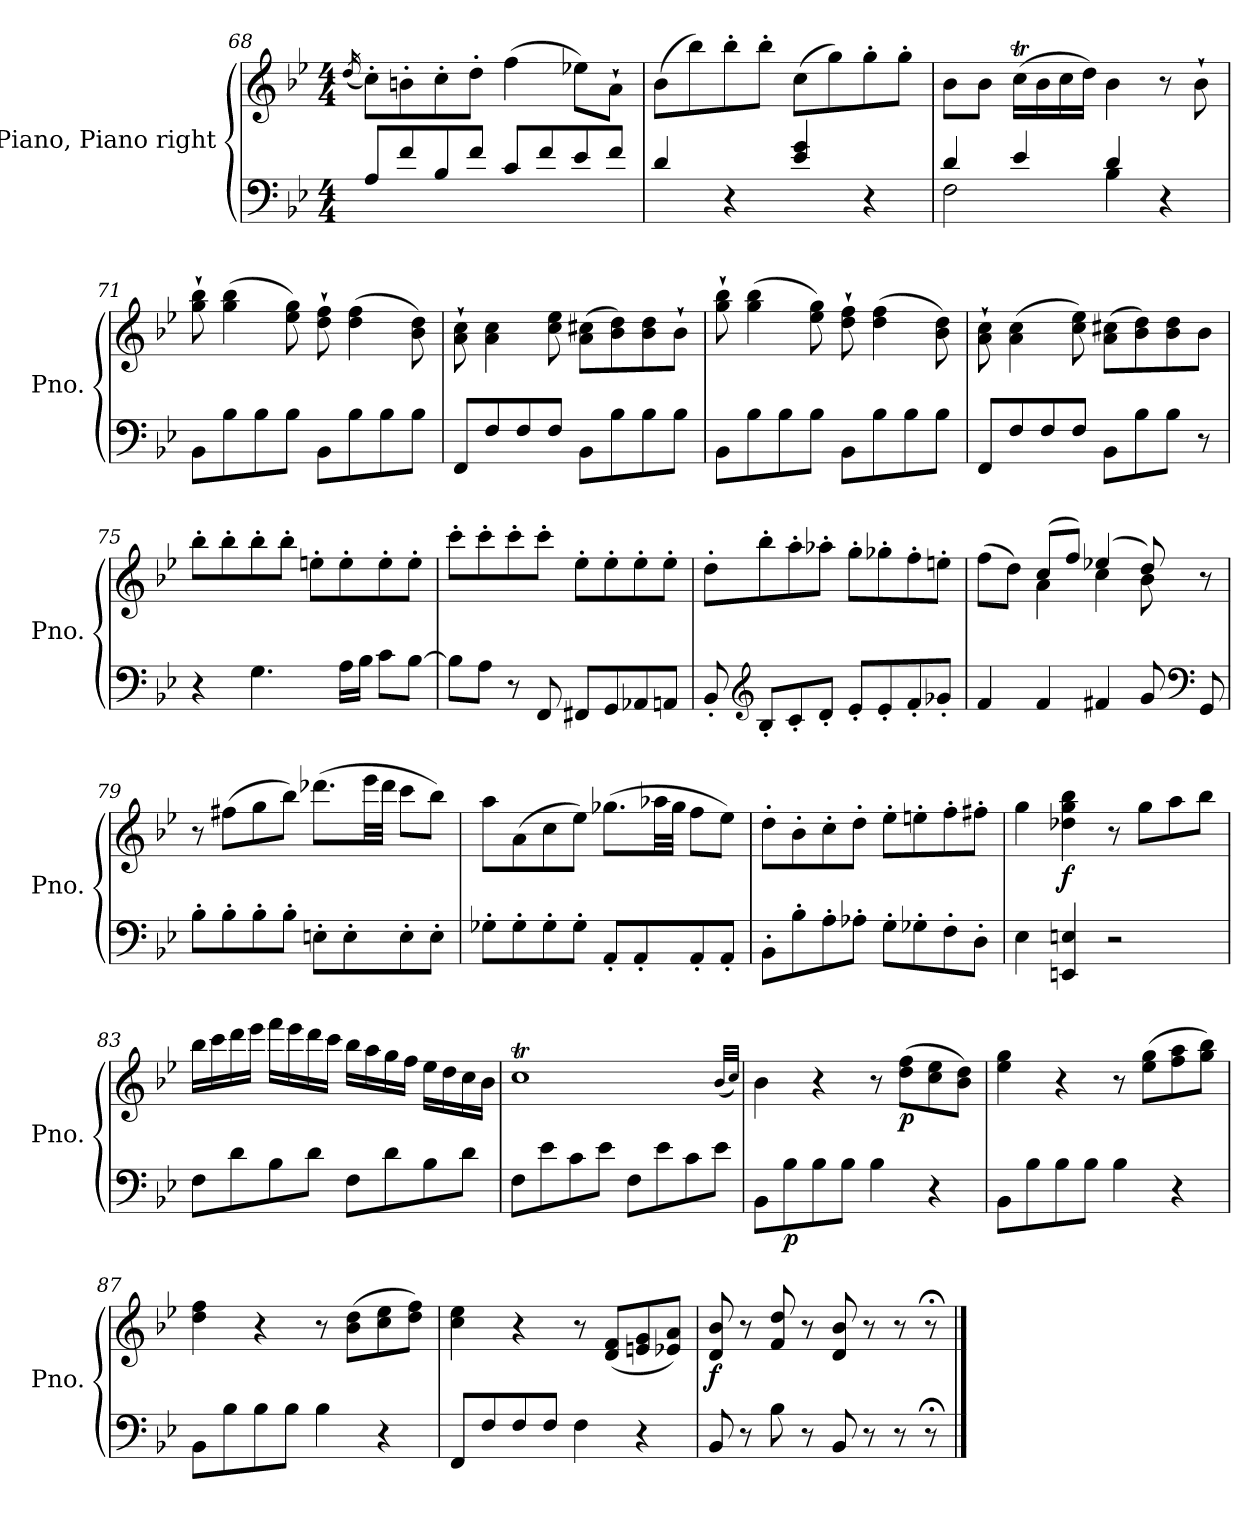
**kern	**kern	**dynam
*part1	*part1	*part1
*staff2	*staff1	*staff1/2
*I"Piano, Piano right	*	*
*I'Pno.	*	*
*clefF4	*clefG2	*
*k[b-e-]	*k[b-e-]	*
*M4/4	*M4/4	*
=68	=68	=68
.	(<16qdd/	.
8A/L	8cc'\L)	.
8f/	8bn'\	.
8B-/	8cc'\	.
8f/J	8dd'\J	.
8c/L	(>4ff\	.
8f/	.	.
8e-/	8ee-X\L)	.
8f/J	8a`\J	.
=69	=69	=69
4d/	(>8b-\L	.
.	8bb-\)	.
4r	8bb-'\	.
.	8bb-'\J	.
4e-/ 4g/	(>8cc\L	.
.	8gg\)	.
4r	8gg'\	.
.	8gg'\J	.
=70	=70	=70
*^	*	*
4d/	2F\	8b-\L	.
.	.	8b-\J	.
4e-/	.	(>16ccT\LL	.
.	.	16b-\	.
.	.	16cc\	.
.	.	16dd\JJ)	.
4d/	4B-\	4b-\	.
4r	4ryy	8r	.
.	.	8b-`\	.
*v	*v	*	*
=71	=71	=71
8BB-\L	8gg\` 8bb-\`	.
8B-\	(>4gg\ 4bb-\	.
8B-\	.	.
8B-\J	8ee-\ 8gg\)	.
8BB-\L	8dd\` 8ff\`	.
8B-\	(>4dd\ 4ff\	.
8B-\	.	.
8B-\J	8b-\ 8dd\)	.
=72	=72	=72
8FF/L	8a\` 8cc\`	.
8F/	4a\ 4cc\	.
8F/	.	.
8F/J	8cc\ 8ee-\	.
8BB-\L	(>8a\ 8cc#X\L	.
8B-\	8b-\ 8dd\)	.
8B-\	8b-\ 8dd\	.
8B-\J	8b-`\J	.
=73	=73	=73
8BB-\L	8gg\` 8bb-\`	.
8B-\	(>4gg\ 4bb-\	.
8B-\	.	.
8B-\J	8ee-\ 8gg\)	.
8BB-\L	8dd\` 8ff\`	.
8B-\	(>4dd\ 4ff\	.
8B-\	.	.
8B-\J	8b-\ 8dd\)	.
=74	=74	=74
8FF/L	8a\` 8cc\`	.
8F/	(>4a\ 4cc\	.
8F/	.	.
8F/J	8cc\ 8ee-\)	.
8BB-\L	(>8a\ 8cc#X\L	.
8B-\	8b-\ 8dd\)	.
8B-\J	8b-\ 8dd\	.
8r	8b-\J	.
=75	=75	=75
4r	8bb-'\L	.
.	8bb-'\	.
4.G\	8bb-'\	.
.	8bb-'\J	.
.	8een'\L	.
16A\LL	8ee'\	.
16B-\JJ	.	.
8c\L	8ee'\	.
[8B-\J	8ee'\J	.
=76	=76	=76
8B-\L]	8ccc'\L	.
8A\J	8ccc'\	.
8r	8ccc'\	.
8FF/	8ccc'\J	.
8FF#X/L	8ee-'\L	.
8GG/	8ee-'\	.
8AA-X/	8ee-'\	.
8AAn/J	8ee-'\J	.
=77	=77	=77
8BB-'/	8dd'\L	.
*clefG2	*	*
8B-'/L	8bb-'\	.
8c'/	8aa'\	.
8d'/J	8aa-X'\J	.
8e-'/L	8gg'\L	.
8e-'/	8gg-X'\	.
8f'/	8ff'\	.
8g-X'/J	8een'\J	.
=78	=78	=78
*	*^	*
4f/	(>8ff\L	4ryy	.
.	8dd\J)	.	.
4f/	(>8cc/L	4a\	.
.	8ff/J)	.	.
4f#X/	(>4ee-X/	4cc\	.
8g/	8dd/)	8b-\	.
*clefF4	*	*	*
8GG/	8r	8ryy	.
*	*v	*v	*
=79	=79	=79
8B-'\L	8r	.
8B-'\	(>8ff#X\L	.
8B-'\	8gg\	.
8B-'\J	8bb-\J)	.
8En'\L	(>8.ddd-X\L	.
8E'\	.	.
.	32eee-\LL	.
.	32ddd-\JJJ	.
8E'\	8ccc\L	.
8E'\J	8bb-\J)	.
=80	=80	=80
8G-X'\L	8aa\L	.
8G-'\	(>8a\	.
8G-'\	8cc\	.
8G-'\J	8ee-\J)	.
8AA'/L	(>8.gg-X\L	.
8AA'/	.	.
.	32aa-X\LL	.
.	32gg-\JJJ	.
8AA'/	8ff\L	.
8AA'/J	8ee-\J)	.
=81	=81	=81
8BB-'\L	8dd'\L	.
8B-'\	8b-'\	.
8A'\	8cc'\	.
8A-X'\J	8dd'\J	.
8G'\L	8ee-'\L	.
8G-X'\	8een'\	.
8F'\	8ff'\	.
8D'\J	8ff#X'\J	.
=82	=82	=82
4E-\	4gg\	.
!	!	!LO:DY:b
4EEn/ 4En/	4dd-X\ 4gg\ 4bb-\	f
2r	8r	.
.	8gg\L	.
.	8aa\	.
.	8bb-\J	.
=83	=83	=83
8F\L	16bb-\LL	.
.	16ccc\	.
8d\	16ddd\	.
.	16eee-\JJ	.
8B-\	16fff\LL	.
.	16eee-\	.
8d\J	16ddd\	.
.	16ccc\JJ	.
8F\L	16bb-\LL	.
.	16aa\	.
8d\	16gg\	.
.	16ff\JJ	.
8B-\	16ee-\LL	.
.	16dd\	.
8d\J	16cc\	.
.	16b-\JJ	.
=84	=84	=84
8F\L	1ccT	.
8e-\	.	.
8c\	.	.
8e-\J	.	.
8F\L	.	.
8e-\	.	.
8c\	.	.
8e-\J	.	.
.	(<32qb-/LLL	.
.	32qcc/JJJ)	.
=85	=85	=85
8BB-\L	4b-\	.
!	!	!LO:DY:b=2
8B-\	.	p
8B-\	4r	.
8B-\J	.	.
4B-\	8r	.
!	!	!LO:DY:b
.	(>8dd\ 8ff\L	p
4r	8cc\ 8ee-\	.
.	8b-\ 8dd\J)	.
=86	=86	=86
8BB-\L	4ee-\ 4gg\	.
8B-\	.	.
8B-\	4r	.
8B-\J	.	.
4B-\	8r	.
.	(>8ee-\ 8gg\L	.
4r	8ff\ 8aa\	.
.	8gg\ 8bb-\J)	.
=87	=87	=87
8BB-\L	4dd\ 4ff\	.
8B-\	.	.
8B-\	4r	.
8B-\J	.	.
4B-\	8r	.
.	(>8b-\ 8dd\L	.
4r	8cc\ 8ee-\	.
.	8dd\ 8ff\J)	.
=88	=88	=88
8FF/L	4cc\ 4ee-\	.
8F/	.	.
8F/	4r	.
8F/J	.	.
4F\	8r	.
.	(<8d/ 8f/L	.
4r	8en/ 8g/	.
.	8e-X/ 8a/J)	.
=89	=89	=89
!	!	!LO:DY:b
8BB-/	8d/ 8b-/	f
8r	8r	.
8B-\	8f/ 8dd/	.
8r	8r	.
8BB-/	8d/ 8b-/	.
8r	8r	.
8r	8r	.
8r;	8r;<	.
==	==	==
*-	*-	*-
